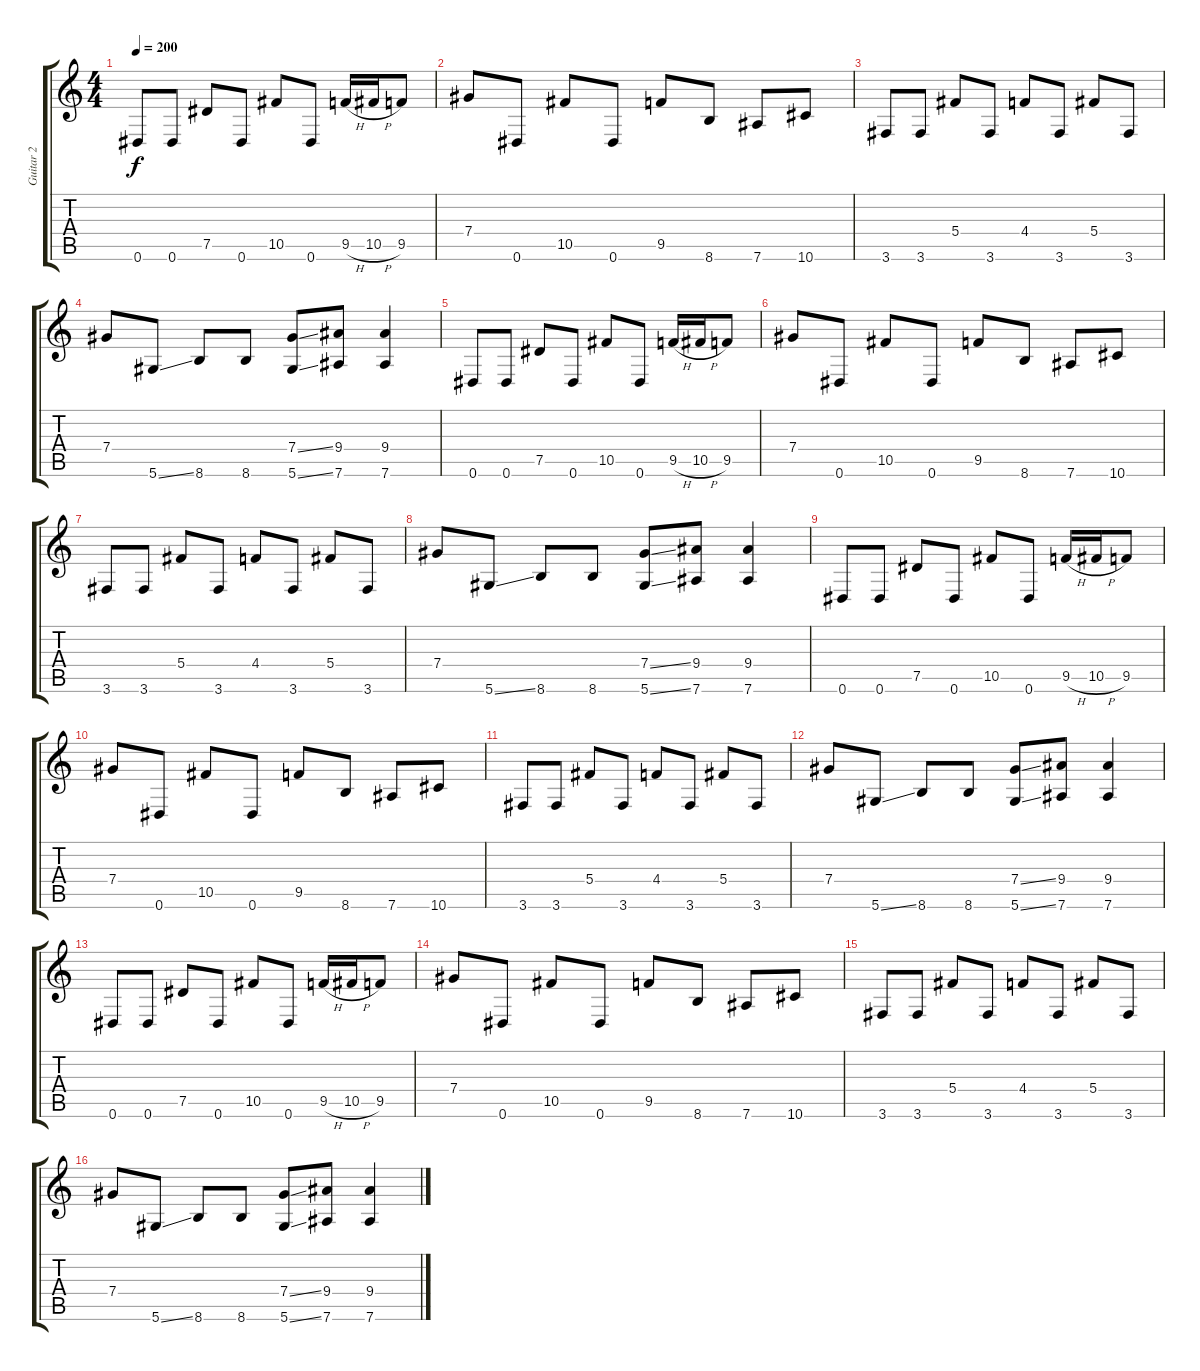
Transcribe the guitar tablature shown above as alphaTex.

\track ("Guitar 2" "Guitar 2") {instrument overdrivenguitar}
\staff {score tabs}
\tuning (Eb4 Bb3 Gb3 Db3 Ab2 Eb2) {hide}
\ts (4 4)
\tempo 200
\clef g2
\ks c
0.6.8{dy f instrument overdrivenguitar} 0.6.8 7.5.8 0.6.8 10.5.8 0.6.8 9.5{h}.16 10.5{h}.16 9.5.8 |
7.4.8 0.6.8 10.5.8 0.6.8 9.5.8 8.6.8 7.6.8 10.6.8 |
3.6.8 3.6.8 5.4.8 3.6.8 4.4.8 3.6.8 5.4.8 3.6.8 |
7.4.8 5.6{ss}.8 8.6.8 8.6.8 (7.4{ss} 5.6{ss}).8 (9.4 7.6).8 (9.4 7.6).4 |
0.6.8 0.6.8 7.5.8 0.6.8 10.5.8 0.6.8 9.5{h}.16 10.5{h}.16 9.5.8 |
7.4.8 0.6.8 10.5.8 0.6.8 9.5.8 8.6.8 7.6.8 10.6.8 |
3.6.8 3.6.8 5.4.8 3.6.8 4.4.8 3.6.8 5.4.8 3.6.8 |
7.4.8 5.6{ss}.8 8.6.8 8.6.8 (7.4{ss} 5.6{ss}).8 (9.4 7.6).8 (9.4 7.6).4 |
0.6.8 0.6.8 7.5.8 0.6.8 10.5.8 0.6.8 9.5{h}.16 10.5{h}.16 9.5.8 |
7.4.8 0.6.8 10.5.8 0.6.8 9.5.8 8.6.8 7.6.8 10.6.8 |
3.6.8 3.6.8 5.4.8 3.6.8 4.4.8 3.6.8 5.4.8 3.6.8 |
7.4.8 5.6{ss}.8 8.6.8 8.6.8 (7.4{ss} 5.6{ss}).8 (9.4 7.6).8 (9.4 7.6).4 |
0.6.8 0.6.8 7.5.8 0.6.8 10.5.8 0.6.8 9.5{h}.16 10.5{h}.16 9.5.8 |
7.4.8 0.6.8 10.5.8 0.6.8 9.5.8 8.6.8 7.6.8 10.6.8 |
3.6.8 3.6.8 5.4.8 3.6.8 4.4.8 3.6.8 5.4.8 3.6.8 |
7.4.8 5.6{ss}.8 8.6.8 8.6.8 (7.4{ss} 5.6{ss}).8 (9.4 7.6).8 (9.4 7.6).4
